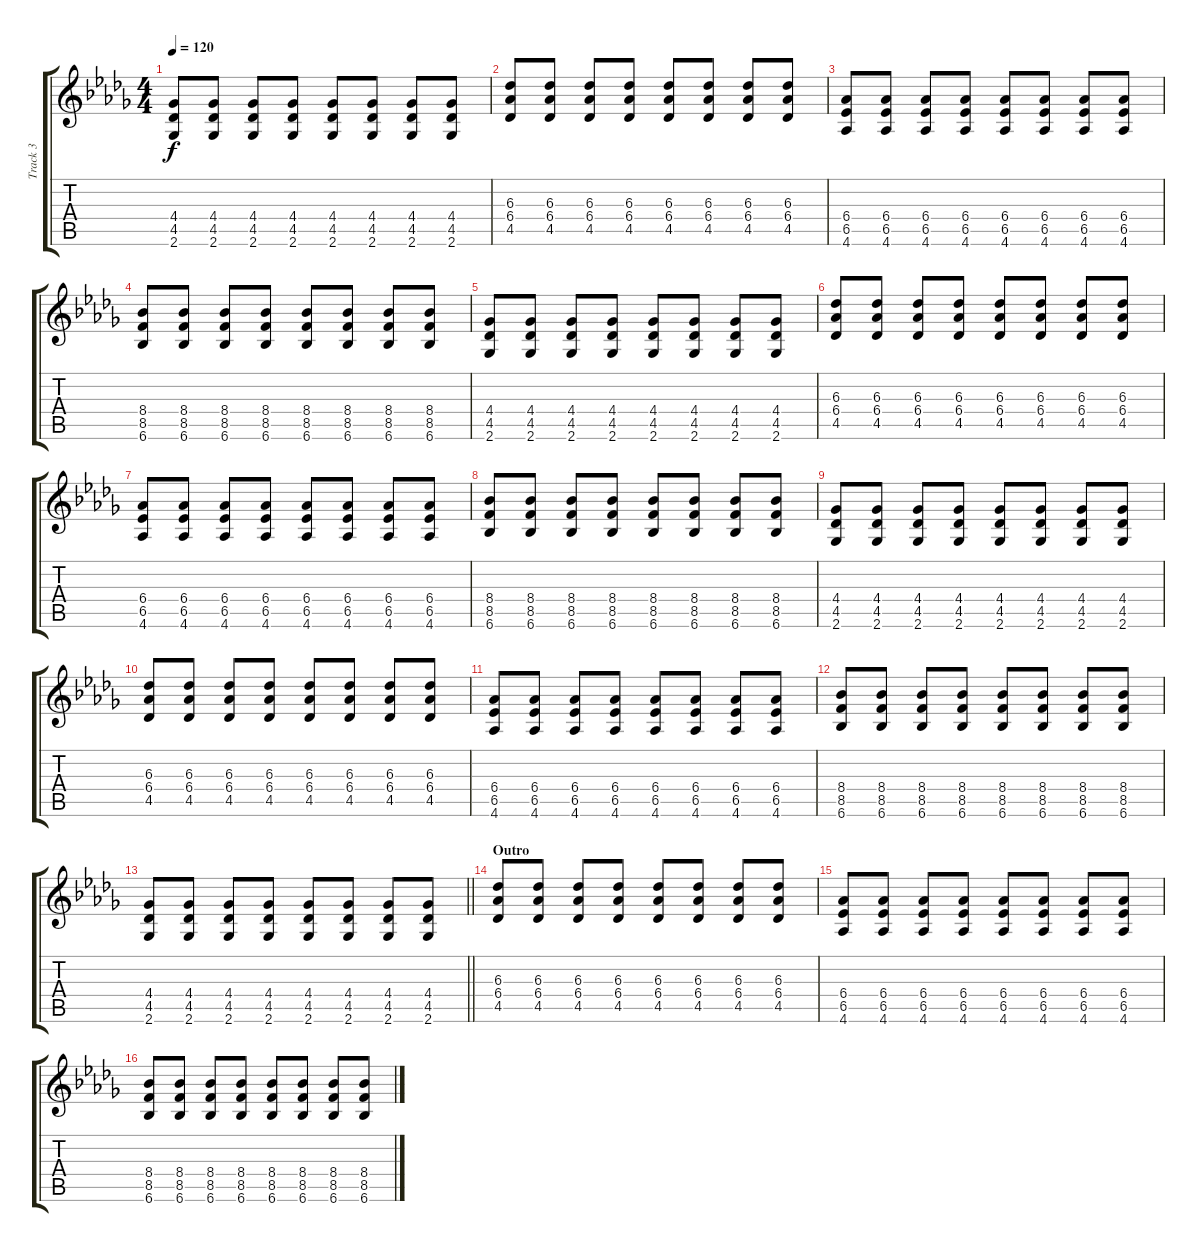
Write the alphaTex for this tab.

\track ("Track 3" "Track 3") {instrument distortionguitar}
\staff {score tabs}
\tuning (E4 B3 G3 D3 A2 E2) {hide}
\ts (4 4)
\tempo 120
\clef g2
\ks bbminor
(4.4 4.5 2.6).8{dy f} (4.4 4.5 2.6).8 (4.4 4.5 2.6).8 (4.4 4.5 2.6).8 (4.4 4.5 2.6).8 (4.4 4.5 2.6).8 (4.4 4.5 2.6).8 (4.4 4.5 2.6).8 |
(6.3 6.4 4.5).8 (6.3 6.4 4.5).8 (6.3 6.4 4.5).8 (6.3 6.4 4.5).8 (6.3 6.4 4.5).8 (6.3 6.4 4.5).8 (6.3 6.4 4.5).8 (6.3 6.4 4.5).8 |
(6.4 6.5 4.6).8 (6.4 6.5 4.6).8 (6.4 6.5 4.6).8 (6.4 6.5 4.6).8 (6.4 6.5 4.6).8 (6.4 6.5 4.6).8 (6.4 6.5 4.6).8 (6.4 6.5 4.6).8 |
(8.4 8.5 6.6).8 (8.4 8.5 6.6).8 (8.4 8.5 6.6).8 (8.4 8.5 6.6).8 (8.4 8.5 6.6).8 (8.4 8.5 6.6).8 (8.4 8.5 6.6).8 (8.4 8.5 6.6).8 |
(4.4 4.5 2.6).8 (4.4 4.5 2.6).8 (4.4 4.5 2.6).8 (4.4 4.5 2.6).8 (4.4 4.5 2.6).8 (4.4 4.5 2.6).8 (4.4 4.5 2.6).8 (4.4 4.5 2.6).8 |
(6.3 6.4 4.5).8 (6.3 6.4 4.5).8 (6.3 6.4 4.5).8 (6.3 6.4 4.5).8 (6.3 6.4 4.5).8 (6.3 6.4 4.5).8 (6.3 6.4 4.5).8 (6.3 6.4 4.5).8 |
(6.4 6.5 4.6).8 (6.4 6.5 4.6).8 (6.4 6.5 4.6).8 (6.4 6.5 4.6).8 (6.4 6.5 4.6).8 (6.4 6.5 4.6).8 (6.4 6.5 4.6).8 (6.4 6.5 4.6).8 |
(8.4 8.5 6.6).8 (8.4 8.5 6.6).8 (8.4 8.5 6.6).8 (8.4 8.5 6.6).8 (8.4 8.5 6.6).8 (8.4 8.5 6.6).8 (8.4 8.5 6.6).8 (8.4 8.5 6.6).8 |
(4.4 4.5 2.6).8 (4.4 4.5 2.6).8 (4.4 4.5 2.6).8 (4.4 4.5 2.6).8 (4.4 4.5 2.6).8 (4.4 4.5 2.6).8 (4.4 4.5 2.6).8 (4.4 4.5 2.6).8 |
(6.3 6.4 4.5).8 (6.3 6.4 4.5).8 (6.3 6.4 4.5).8 (6.3 6.4 4.5).8 (6.3 6.4 4.5).8 (6.3 6.4 4.5).8 (6.3 6.4 4.5).8 (6.3 6.4 4.5).8 |
(6.4 6.5 4.6).8 (6.4 6.5 4.6).8 (6.4 6.5 4.6).8 (6.4 6.5 4.6).8 (6.4 6.5 4.6).8 (6.4 6.5 4.6).8 (6.4 6.5 4.6).8 (6.4 6.5 4.6).8 |
(8.4 8.5 6.6).8 (8.4 8.5 6.6).8 (8.4 8.5 6.6).8 (8.4 8.5 6.6).8 (8.4 8.5 6.6).8 (8.4 8.5 6.6).8 (8.4 8.5 6.6).8 (8.4 8.5 6.6).8 |
\barLineRight lightlight
(4.4 4.5 2.6).8 (4.4 4.5 2.6).8 (4.4 4.5 2.6).8 (4.4 4.5 2.6).8 (4.4 4.5 2.6).8 (4.4 4.5 2.6).8 (4.4 4.5 2.6).8 (4.4 4.5 2.6).8 |
\section ("" "Outro")
(6.3 6.4 4.5).8{volume 0} (6.3 6.4 4.5).8 (6.3 6.4 4.5).8 (6.3 6.4 4.5).8 (6.3 6.4 4.5).8 (6.3 6.4 4.5).8 (6.3 6.4 4.5).8 (6.3 6.4 4.5).8 |
(6.4 6.5 4.6).8 (6.4 6.5 4.6).8 (6.4 6.5 4.6).8 (6.4 6.5 4.6).8 (6.4 6.5 4.6).8 (6.4 6.5 4.6).8 (6.4 6.5 4.6).8 (6.4 6.5 4.6).8 |
(8.4 8.5 6.6).8 (8.4 8.5 6.6).8 (8.4 8.5 6.6).8 (8.4 8.5 6.6).8 (8.4 8.5 6.6).8 (8.4 8.5 6.6).8 (8.4 8.5 6.6).8 (8.4 8.5 6.6).8
